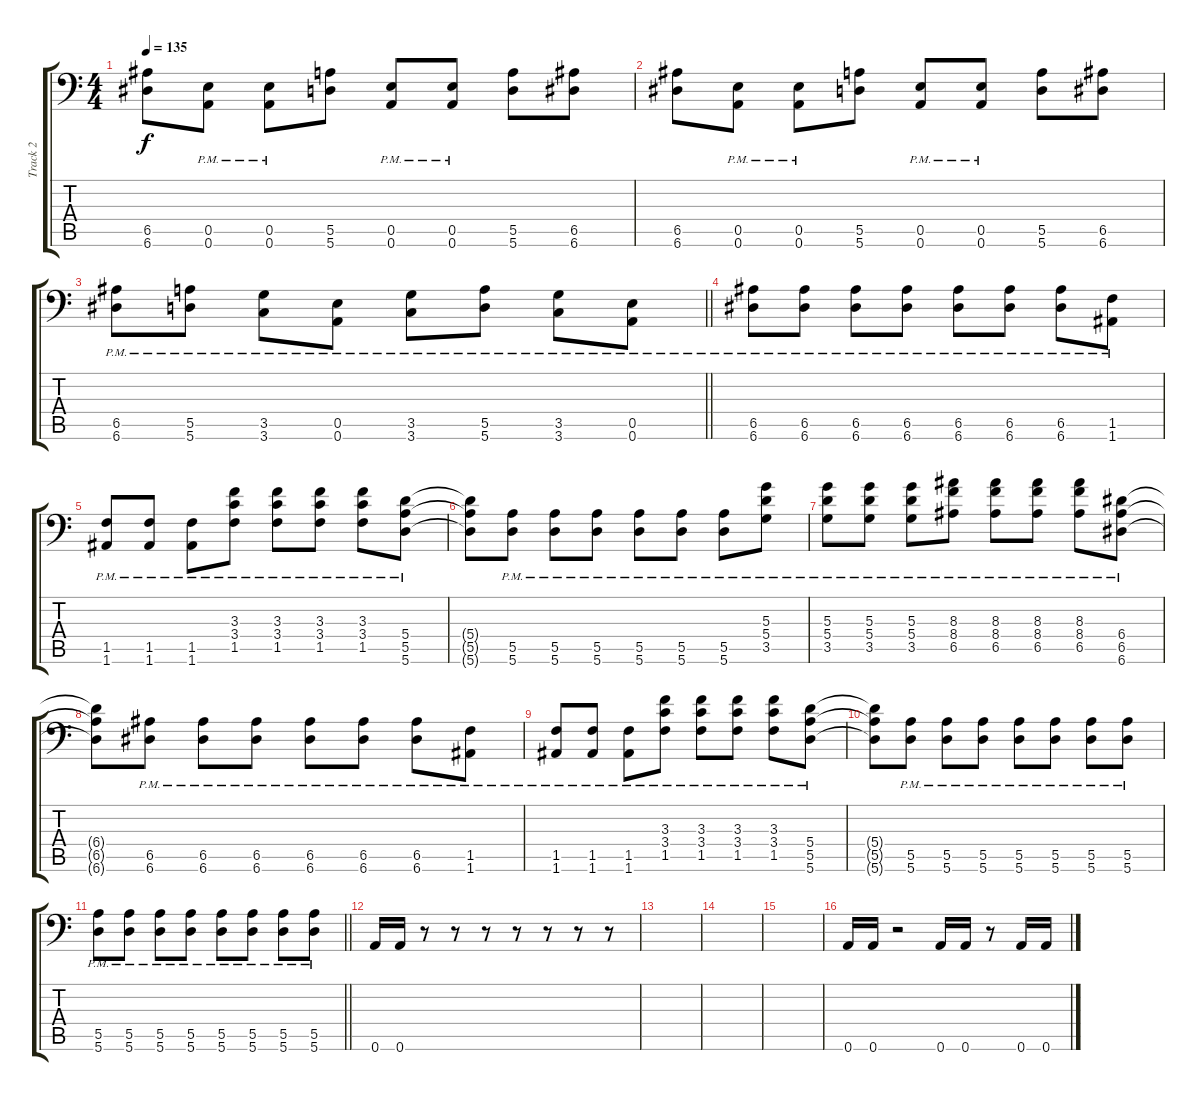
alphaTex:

\track ("Track 2" "Track 2") {instrument distortionguitar}
\staff {score tabs}
\tuning (B3 Gb3 D3 A2 E2 A1) {hide}
\ts (4 4)
\tempo 135
\clef f4
\ks c
(6.5 6.6).8{dy f} (0.5{pm} 0.6{pm}).8 (0.5{pm} 0.6{pm}).8 (5.5 5.6).8 (0.5{pm} 0.6{pm}).8 (0.5{pm} 0.6{pm}).8 (5.5 5.6).8 (6.5 6.6).8 |
(6.5 6.6).8 (0.5{pm} 0.6{pm}).8 (0.5{pm} 0.6{pm}).8 (5.5 5.6).8 (0.5{pm} 0.6{pm}).8 (0.5{pm} 0.6{pm}).8 (5.5 5.6).8 (6.5 6.6).8 |
\barLineRight lightlight
(6.5{pm} 6.6{pm}).8 (5.5{pm} 5.6{pm}).8 (3.5{pm} 3.6{pm}).8 (0.5{pm} 0.6{pm}).8 (3.5{pm} 3.6{pm}).8 (5.5{pm} 5.6{pm}).8 (3.5{pm} 3.6{pm}).8 (0.5{pm} 0.6{pm}).8 |
(6.5{pm} 6.6{pm}).8 (6.5{pm} 6.6{pm}).8 (6.5{pm} 6.6{pm}).8 (6.5{pm} 6.6{pm}).8 (6.5{pm} 6.6{pm}).8 (6.5{pm} 6.6{pm}).8 (6.5{pm} 6.6{pm}).8 (1.5{pm} 1.6{pm}).8 |
(1.5{pm} 1.6{pm}).8 (1.5{pm} 1.6{pm}).8 (1.5{pm} 1.6{pm}).8 (3.3{pm} 3.4{pm} 1.5{pm}).8 (3.3{pm} 3.4{pm} 1.5{pm}).8 (3.3{pm} 3.4{pm} 1.5{pm}).8 (3.3{pm} 3.4{pm} 1.5{pm}).8 (5.4{pm} 5.5{pm} 5.6{pm}).8 |
(5.4{t} 5.5{t} 5.6{t}).8 (5.5{pm} 5.6{pm}).8 (5.5{pm} 5.6{pm}).8 (5.5{pm} 5.6{pm}).8 (5.5{pm} 5.6{pm}).8 (5.5{pm} 5.6{pm}).8 (5.5{pm} 5.6{pm}).8 (5.3{pm} 5.4{pm} 3.5{pm}).8 |
(5.3{pm} 5.4{pm} 3.5{pm}).8 (5.3{pm} 5.4{pm} 3.5{pm}).8 (5.3{pm} 5.4{pm} 3.5{pm}).8 (8.3{pm} 8.4{pm} 6.5{pm}).8 (8.3{pm} 8.4{pm} 6.5{pm}).8 (8.3{pm} 8.4{pm} 6.5{pm}).8 (8.3 8.4{pm} 6.5{pm}).8 (6.4{pm} 6.5{pm} 6.6{pm}).8 |
(6.4{t} 6.5{t} 6.6{t}).8 (6.5{pm} 6.6{pm}).8 (6.5{pm} 6.6{pm}).8 (6.5{pm} 6.6{pm}).8 (6.5{pm} 6.6{pm}).8 (6.5{pm} 6.6{pm}).8 (6.5{pm} 6.6{pm}).8 (1.5{pm} 1.6{pm}).8 |
(1.5{pm} 1.6{pm}).8 (1.5{pm} 1.6{pm}).8 (1.5{pm} 1.6{pm}).8 (3.3{pm} 3.4{pm} 1.5{pm}).8 (3.3{pm} 3.4{pm} 1.5{pm}).8 (3.3{pm} 3.4{pm} 1.5{pm}).8 (3.3{pm} 3.4{pm} 1.5{pm}).8 (5.4{pm} 5.5{pm} 5.6{pm}).8 |
(5.4{t} 5.5{t} 5.6{t}).8 (5.5{pm} 5.6{pm}).8 (5.5{pm} 5.6{pm}).8 (5.5{pm} 5.6{pm}).8 (5.5{pm} 5.6{pm}).8 (5.5{pm} 5.6{pm}).8 (5.5{pm} 5.6{pm}).8 (5.5{pm} 5.6{pm}).8 |
\barLineRight lightlight
(5.5{pm} 5.6{pm}).8 (5.5{pm} 5.6{pm}).8 (5.5{pm} 5.6{pm}).8 (5.5{pm} 5.6{pm}).8{txt ""} (5.5{pm} 5.6{pm}).8 (5.5{pm} 5.6{pm}).8 (5.5{pm} 5.6{pm}).8 (5.5{pm} 5.6{pm}).8 |
0.6.16 0.6.16 r.8 r.8 r.8 r.8 r.8 r.8 r.8 |
|
|
|
0.6.16 0.6.16 r.2 0.6.16 0.6.16 r.8 0.6.16 0.6.16
